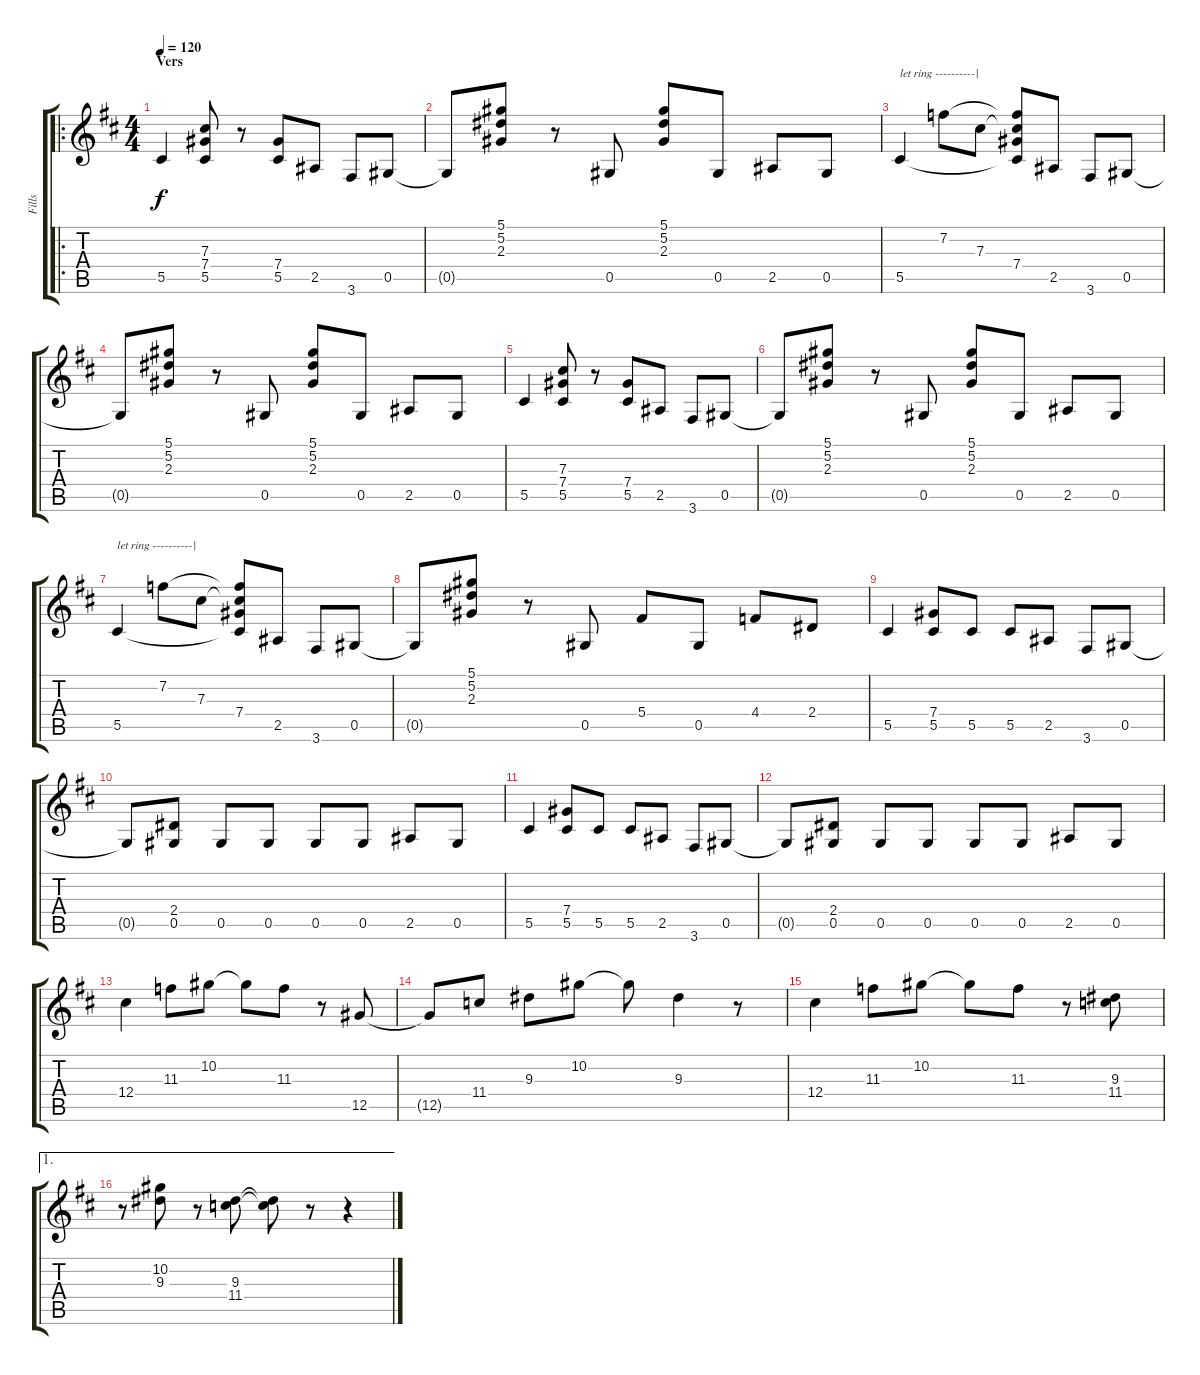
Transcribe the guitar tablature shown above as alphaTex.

\track ("Fills" "Fills") {instrument electricguitarclean}
\staff {score tabs}
\tuning (Eb4 Bb3 Gb3 Db3 Ab2 Eb2) {hide}
\ro
\ts (4 4)
\section ("" "Vers")
\tempo 120
\clef g2
\ks d
5.5.4{dy f} (7.3 7.4 5.5).8 r.8 (7.4 5.5).8 2.5.8 3.6.8 0.5.8 |
0.5{t}.8 (5.1 5.2 2.3).8 r.8 0.5.8 (5.1 5.2 2.3).8 0.5.8 2.5.8 0.5.8 |
5.5.4{txt "let ring ----------|"} 7.2.8 7.3.8 (7.2{t} 7.3{t} 7.4 5.5{t}).8 2.5.8 3.6.8 0.5.8 |
0.5{t}.8 (5.1 5.2 2.3).8 r.8 0.5.8 (5.1 5.2 2.3).8 0.5.8 2.5.8 0.5.8 |
5.5.4 (7.3 7.4 5.5).8 r.8 (7.4 5.5).8 2.5.8 3.6.8 0.5.8 |
0.5{t}.8 (5.1 5.2 2.3).8 r.8 0.5.8 (5.1 5.2 2.3).8 0.5.8 2.5.8 0.5.8 |
5.5.4{txt "let ring ----------|"} 7.2.8 7.3.8 (7.2{t} 7.3{t} 7.4 5.5{t}).8 2.5.8 3.6.8 0.5.8 |
0.5{t}.8 (5.1 5.2 2.3).8 r.8 0.5.8 5.4.8 0.5.8 4.4.8 2.4.8 |
5.5.4{instrument distortionguitar} (7.4 5.5).8 5.5.8 5.5.8 2.5.8 3.6.8 0.5.8 |
0.5{t}.8 (2.4 0.5).8 0.5.8 0.5.8 0.5.8 0.5.8 2.5.8 0.5.8 |
5.5.4 (7.4 5.5).8 5.5.8 5.5.8 2.5.8 3.6.8 0.5.8 |
0.5{t}.8 (2.4 0.5).8 0.5.8 0.5.8 0.5.8 0.5.8 2.5.8 0.5.8 |
12.4.4 11.3.8 10.2.8 10.2{t}.8 11.3.8 r.8 12.5.8 |
12.5{t}.8 11.4.8 9.3.8 10.2.8 10.2{t}.8 9.3.4 r.8 |
12.4.4 11.3.8 10.2.8 10.2{t}.8 11.3.8 r.8 (9.3 11.4).8 |
\ae 1
r.8 (10.2 9.3).8 r.8 (9.3 11.4).8 (9.3{t} 11.4{t}).8 r.8 r.4
